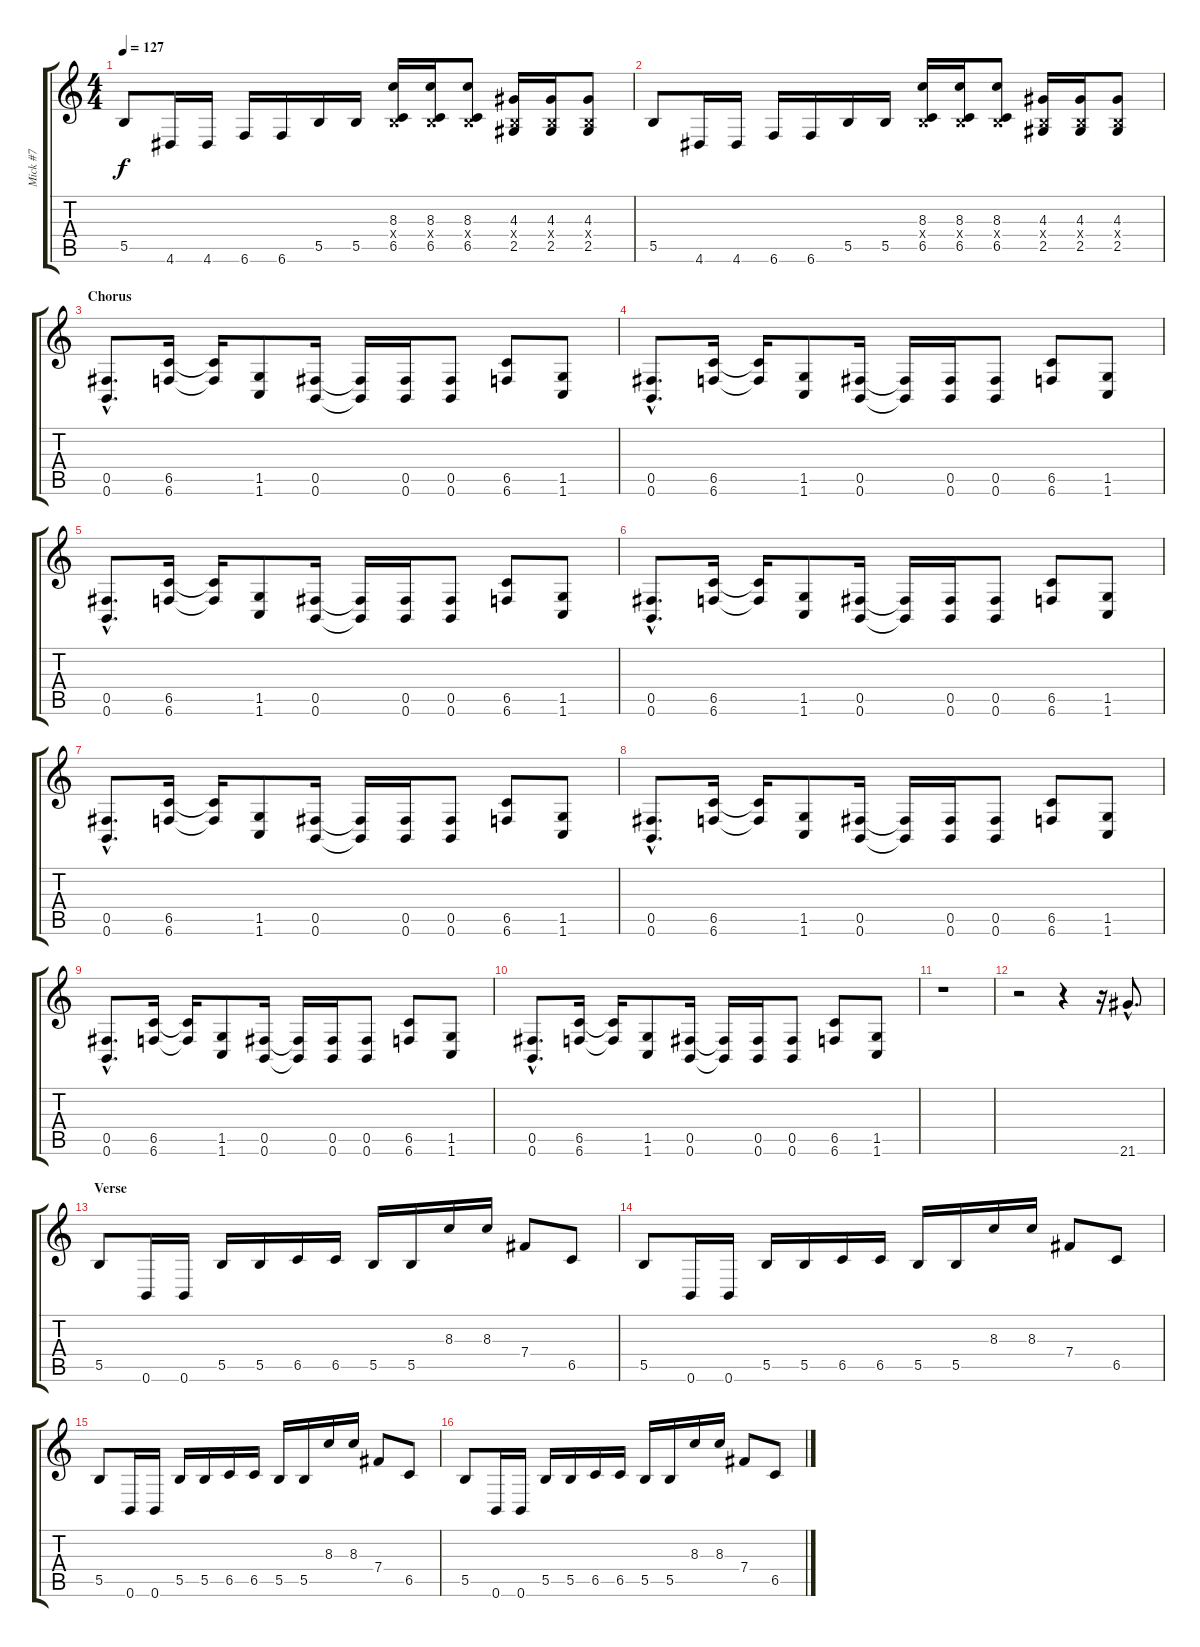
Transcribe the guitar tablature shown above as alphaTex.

\track ("Mick #7" "Mick #7") {instrument distortionguitar}
\staff {score tabs}
\tuning (Db4 Ab3 E3 B2 Gb2 B1) {hide}
\ts (4 4)
\tempo 127
\clef g2
\ks c
5.5.8{dy f} 4.6.16 4.6.16 6.6.16 6.6.16 5.5.16 5.5.16 (8.3 0.4{x} 6.5).16 (8.3 0.4{x} 6.5).16 (8.3 0.4{x} 6.5).8 (4.3 0.4{x} 2.5).16 (4.3 0.4{x} 2.5).16 (4.3 0.4{x} 2.5).8 |
5.5.8 4.6.16 4.6.16 6.6.16 6.6.16 5.5.16 5.5.16 (8.3 0.4{x} 6.5).16 (8.3 0.4{x} 6.5).16 (8.3 0.4{x} 6.5).8 (4.3 0.4{x} 2.5).16 (4.3 0.4{x} 2.5).16 (4.3 0.4{x} 2.5).8 |
\section ("" "Chorus")
(0.5{hac} 0.6{hac}).8{d} (6.5 6.6).16 (6.5{t} 6.6{t}).16 (1.5 1.6).8 (0.5 0.6).16 (0.5{t} 0.6{t}).16 (0.5 0.6).16 (0.5 0.6).8 (6.5 6.6).8 (1.5 1.6).8 |
(0.5{hac} 0.6{hac}).8{d} (6.5 6.6).16 (6.5{t} 6.6{t}).16 (1.5 1.6).8 (0.5 0.6).16 (0.5{t} 0.6{t}).16 (0.5 0.6).16 (0.5 0.6).8 (6.5 6.6).8 (1.5 1.6).8 |
(0.5{hac} 0.6{hac}).8{d} (6.5 6.6).16 (6.5{t} 6.6{t}).16 (1.5 1.6).8 (0.5 0.6).16 (0.5{t} 0.6{t}).16 (0.5 0.6).16 (0.5 0.6).8 (6.5 6.6).8 (1.5 1.6).8 |
(0.5{hac} 0.6{hac}).8{d} (6.5 6.6).16 (6.5{t} 6.6{t}).16 (1.5 1.6).8 (0.5 0.6).16 (0.5{t} 0.6{t}).16 (0.5 0.6).16 (0.5 0.6).8 (6.5 6.6).8 (1.5 1.6).8 |
(0.5{hac} 0.6{hac}).8{d} (6.5 6.6).16 (6.5{t} 6.6{t}).16 (1.5 1.6).8 (0.5 0.6).16 (0.5{t} 0.6{t}).16 (0.5 0.6).16 (0.5 0.6).8 (6.5 6.6).8 (1.5 1.6).8 |
(0.5{hac} 0.6{hac}).8{d} (6.5 6.6).16 (6.5{t} 6.6{t}).16 (1.5 1.6).8 (0.5 0.6).16 (0.5{t} 0.6{t}).16 (0.5 0.6).16 (0.5 0.6).8 (6.5 6.6).8 (1.5 1.6).8 |
(0.5{hac} 0.6{hac}).8{d} (6.5 6.6).16 (6.5{t} 6.6{t}).16 (1.5 1.6).8 (0.5 0.6).16 (0.5{t} 0.6{t}).16 (0.5 0.6).16 (0.5 0.6).8 (6.5 6.6).8 (1.5 1.6).8 |
(0.5{hac} 0.6{hac}).8{d} (6.5 6.6).16 (6.5{t} 6.6{t}).16 (1.5 1.6).8 (0.5 0.6).16 (0.5{t} 0.6{t}).16 (0.5 0.6).16 (0.5 0.6).8 (6.5 6.6).8 (1.5 1.6).8 |
r.1 |
r.2 r.4 r.16 21.6{hac}.8{d} |
\section ("" "Verse")
5.5.8 0.6.16 0.6.16 5.5.16 5.5.16 6.5.16 6.5.16 5.5.16 5.5.16 8.3.16 8.3.16 7.4.8 6.5.8 |
5.5.8 0.6.16 0.6.16 5.5.16 5.5.16 6.5.16 6.5.16 5.5.16 5.5.16 8.3.16 8.3.16 7.4.8 6.5.8 |
5.5.8 0.6.16 0.6.16 5.5.16 5.5.16 6.5.16 6.5.16 5.5.16 5.5.16 8.3.16 8.3.16 7.4.8 6.5.8 |
5.5.8 0.6.16 0.6.16 5.5.16 5.5.16 6.5.16 6.5.16 5.5.16 5.5.16 8.3.16 8.3.16 7.4.8 6.5.8
